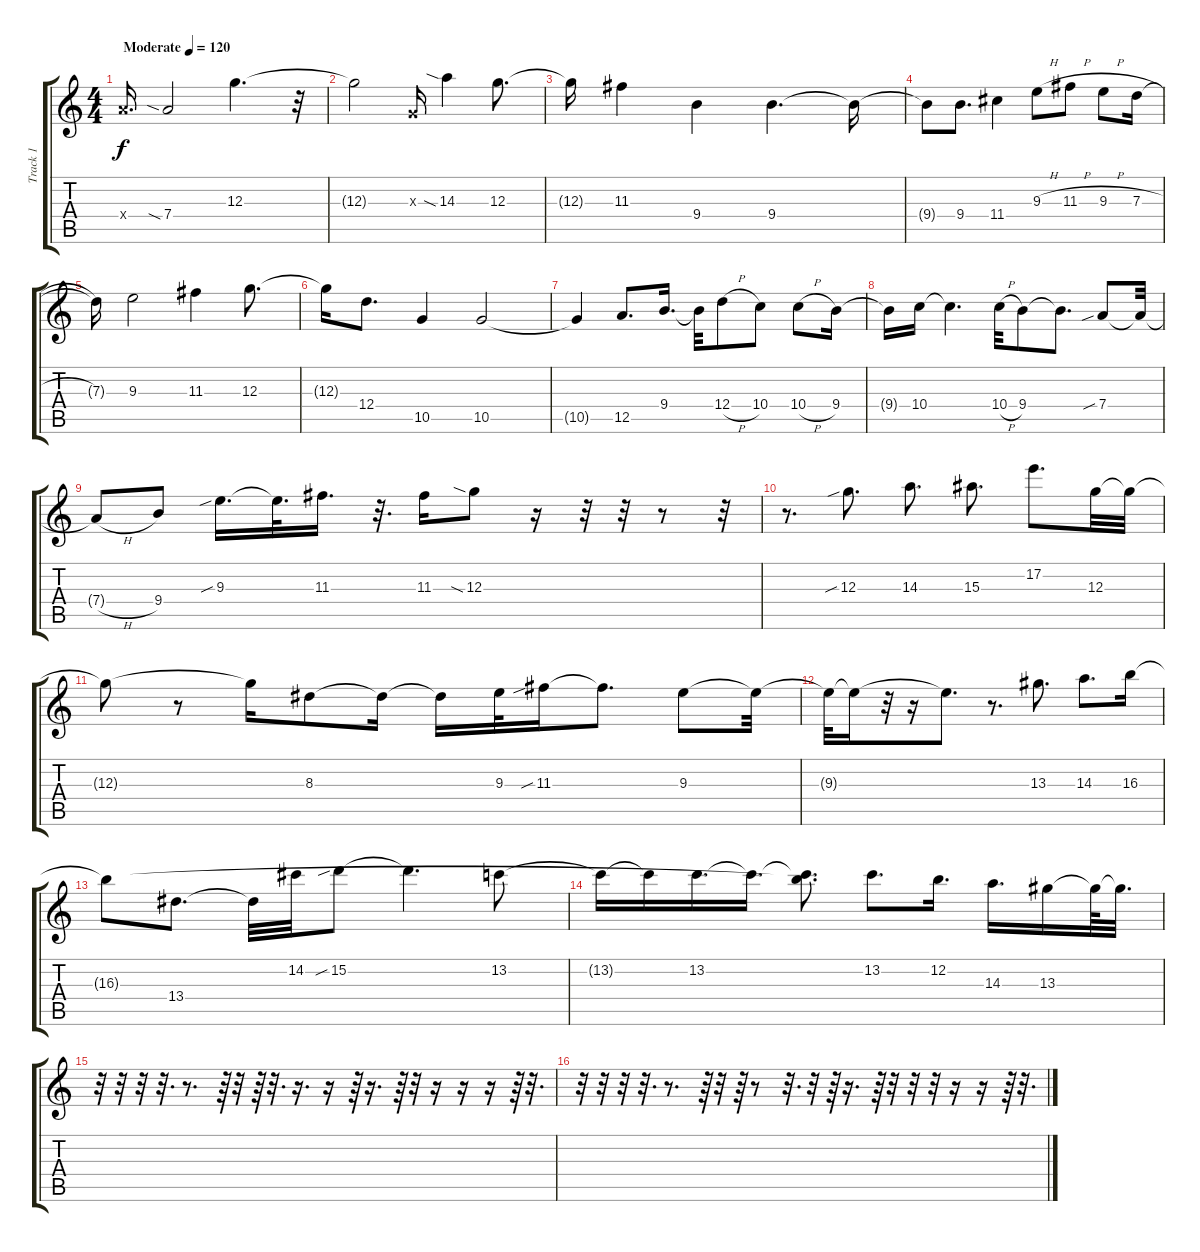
\track ("Track 1" "Track 1") {instrument electricguitarmuted}
\staff {score tabs}
\tuning (E4 B3 G3 D3 A2 E2) {hide}
\ts (4 4)
\tempo (120 "Moderate")
\clef g2
\ks c
7.4{x}.16{d dy f instrument electricguitarmuted} 7.4{sia}.2 12.3.4{d} r.32 |
12.3{t}.2 0.3{x}.16 14.3{sia}.4 12.3.8{d} |
12.3{t}.16 11.3.4 9.4.4 9.4.4{d} 9.4{t}.16 |
9.4{t}.8 9.4.8{d} 11.4.4 9.3{h}.8 11.3{h}.8 9.3{h}.8 7.3{h}.16 |
7.3{t}.16 9.3.2 11.3.4 12.3.8{d} |
12.3{t}.16 12.4.8{d} 10.5.4 10.5.2 |
10.5{t}.4 12.5.8{d} 9.4.16{d} 9.4{t}.32 12.4{h}.8 10.4.8 10.4{h}.8 9.4.16 |
9.4{t}.16 10.4.16 10.4{t}.4{d} 10.4{h}.32 9.4.8 9.4{t}.8{d} 7.4{sib}.8 7.4{t}.32 |
7.4{h t}.8 9.4.8 9.3{sib}.16{d} 9.3{t}.32{d} 11.3.16{d} r.32{d} 11.3.16 12.3{sia}.8 r.16 r.32 r.32 r.8 r.32 |
r.8{d} 12.3{sib}.8{d} 14.3.8{d} 15.3.8{d} 17.2.8{d} 12.3.32 12.3{t}.32 |
12.3{t}.8 r.8 12.3{t}.16 8.3.8 8.3{t}.16 8.3{t}.16 9.3.32 11.3{sib}.16 11.3{t}.8{d} 9.3.8 9.3{t}.32 |
9.3{t}.32 9.3{t}.16 r.32 r.16 9.3{t}.8{d} r.8{d} 13.3.8{d} 14.3.8{d} 16.3.16 |
16.3{t}.8 13.4.8{d} 13.4{t}.32 14.2.32 15.2{sib}.8 15.2{t}.4{d} 13.2.8 |
13.2{t}.16 13.2{t}.16 13.2.16{d} 13.2{t}.16{d} (13.2{t} 16.3{t}).8{d} 13.2.8{d} 12.2.16{d} 14.3.16{d} 13.3.16 13.3{t}.64 13.3{t}.32{d} |
r.32 r.32 r.32 r.32{d} r.8{d} r.64 r.32 r.64 r.32{d} r.16{d} r.16 r.64 r.16{d} r.64 r.32 r.16 r.16 r.16 r.64 r.32{d} |
r.32 r.32 r.32 r.32{d} r.8{d} r.64 r.32 r.64 r.8 r.32{d} r.32 r.64 r.16{d} r.64 r.32 r.32 r.32 r.16 r.16 r.64 r.32{d}
